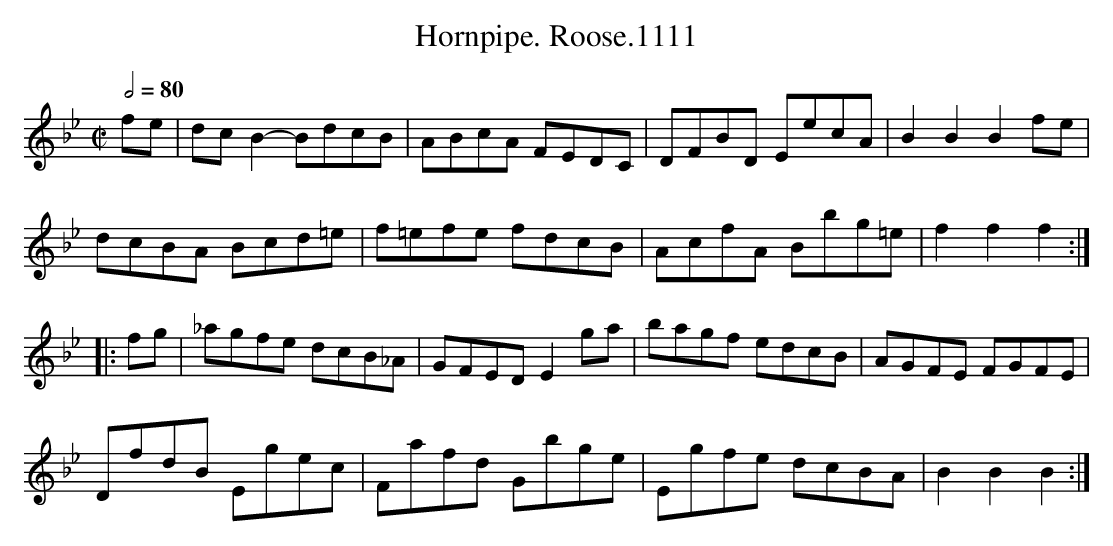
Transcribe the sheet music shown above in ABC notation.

X:1
T:Hornpipe. Roose.1111
M:C|
L:1/8
Q:1/2=80
K:Bb
fe| dcB2-BdcB | ABcA FEDC | DFBD EecA | B2B2B2 fe |
dcBA Bcd=e | f=efe fdcB | AcfA Bbg=e | f2f2f2:|
|:fg| _agfe dcB_A | GFED E2ga | bagf edcB | AGFE FGFE |
DfdB Egec | Fafd Gbge | Egfe dcBA | B2B2B2:|
